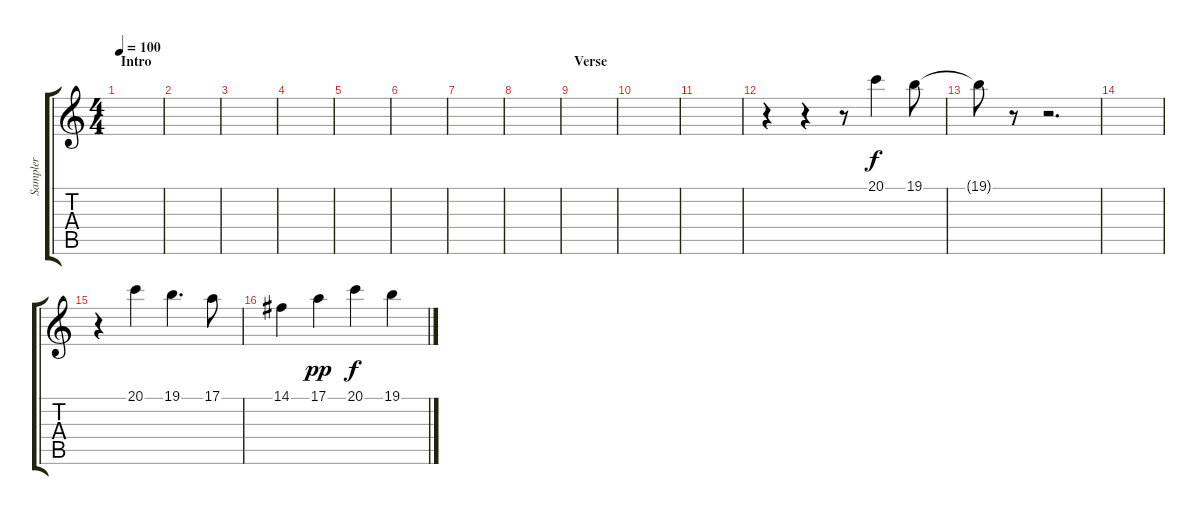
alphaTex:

\track ("Sampler" "Sampler") {instrument acousticgrandpiano}
\staff {score tabs}
\tuning (E4 B3 G3 D3 A2 E2) {hide}
\ts (4 4)
\section ("" "Intro")
\tempo 100
\clef g2
\ks c
|
|
|
|
|
|
|
|
\section ("" "Verse")
|
|
|
r.4 r.4 r.8 20.1.4 19.1.8 |
19.1{t}.8 r.8 r.2{d} |
|
r.4 20.1.4 19.1.4{d} 17.1.8 |
14.1.4 17.1.4{dy pp} 20.1.4{dy f} 19.1.4
